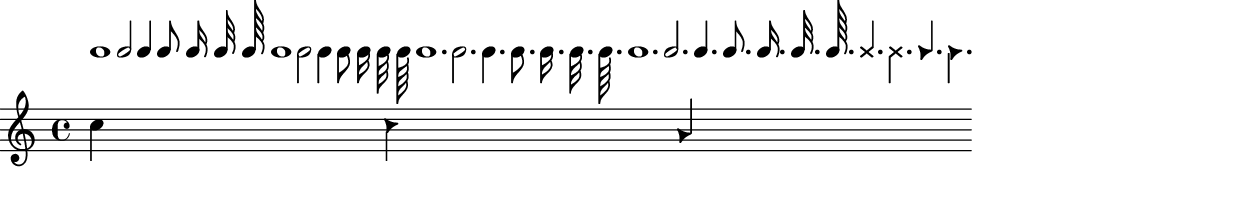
%% Generated by lilypond-book.py
%% Options: [alt=[image of music],printfilename,indent=0\mm,texidoc,line-width=160\mm]
\include "lilypond-book-preamble.ly"







% ****************************************************************
% Start cut-&-pastable-section 
% ****************************************************************

\paper {
  #(define dump-extents #t)
  
  indent = 0\mm
  line-width = 160\mm
  force-assignment = #""
  line-width = #(- line-width (* mm  3.000000))
}

\layout {
  
}



% ****************************************************************
% ly snippet:
% ****************************************************************
\sourcefilename "markup-note.ly"
\sourcefileline 0
\header {

  texidoc = "The note markup function may be used to make metronome
 markings. It works for a variety of flag, dot and duration settings."
}
\version "2.10.0"

\relative c''
{
  c4^\markup {
    \note #"1" #1
    \note #"2" #1
    \note #"4" #1
    \note #"8" #1
    \note #"16" #1
    \note #"32" #1
    \note #"64" #1

    \note #"1" #-1
    \note #"2" #-1
    \note #"4" #-1
    \note #"8" #-1
    \note #"16" #-1
    \note #"32" #-1
    \note #"64" #-1

    \note #"1." #-1
    \note #"2." #-1
    \note #"4." #-1
    \note #"8." #-1
    \note #"16." #-1
    \note #"32." #-1
    \note #"64." #-1

    \note #"1." #1
    \note #"2." #1
    \note #"4." #1
    \note #"8." #1
    \note #"16." #1
    \note #"32." #1
    \note #"64." #1

    \override #'(style . cross)
    { \note-by-number #2 #1 #1
      \note-by-number #2 #1 #-1
    } 
    \override #'(style . triangle)
    { \note-by-number #2 #1 #1
      \note-by-number #2 #1 #-1
    }

  }

  \override NoteHead #'style = #'triangle
  c4 a
} 



% ****************************************************************
% end ly snippet
% ****************************************************************
